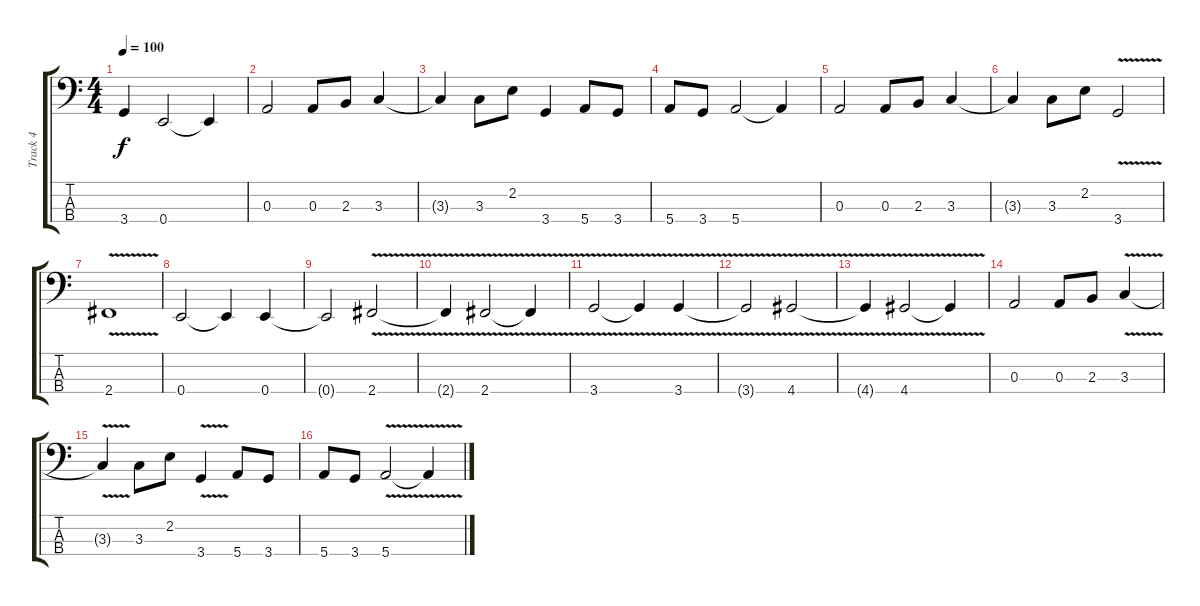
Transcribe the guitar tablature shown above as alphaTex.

\track ("Track 4" "Track 4") {instrument electricbasspick}
\staff {score tabs}
\tuning (G2 D2 A1 E1) {hide}
\ts (4 4)
\tempo 100
\clef f4
\ks c
3.4.4{dy f} 0.4.2 0.4{t}.4 |
0.3.2 0.3.8 2.3.8 3.3.4 |
3.3{t}.4 3.3.8 2.2.8 3.4.4 5.4.8 3.4.8 |
5.4.8 3.4.8 5.4.2 5.4{t}.4 |
0.3.2 0.3.8 2.3.8 3.3.4 |
3.3{t}.4 3.3.8 2.2.8 3.4{v}.2 |
2.4{v}.1 |
0.4.2 0.4{t}.4 0.4.4 |
0.4{t}.2 2.4{v}.2 |
2.4{t}.4 2.4{v}.2 2.4{t}.4 |
3.4{v}.2 3.4{t}.4 3.4{v}.4 |
3.4{t}.2 4.4{v}.2 |
4.4{t}.4 4.4{v}.2 4.4{t}.4 |
0.3.2 0.3.8 2.3.8 3.3{v}.4 |
3.3{t}.4 3.3.8 2.2.8 3.4{v}.4 5.4.8 3.4.8 |
5.4.8 3.4.8 5.4{v}.2 5.4{t}.4
